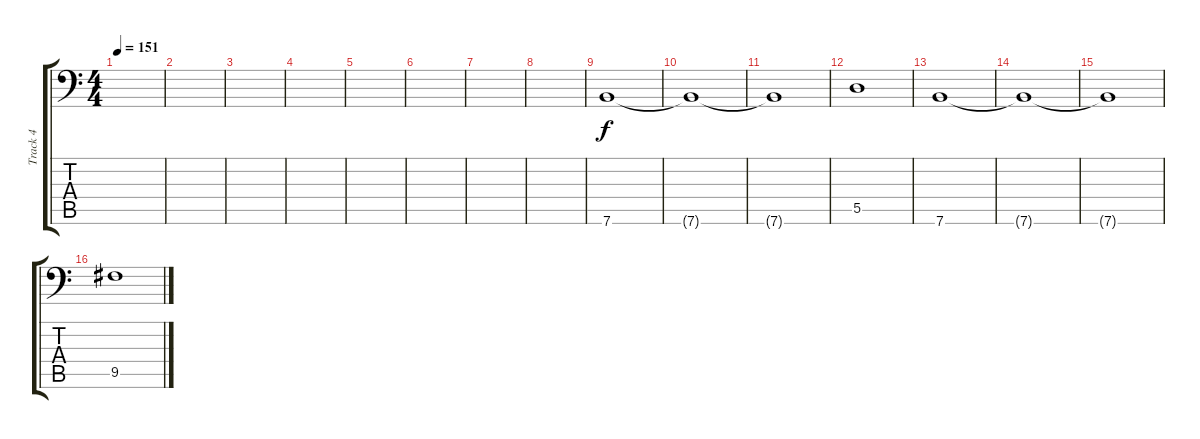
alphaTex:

\track ("Track 4" "Track 4") {instrument distortionguitar}
\staff {score tabs}
\tuning (E3 B2 G2 D2 A1 E1) {hide}
\ts (4 4)
\tempo 151
\clef f4
\ks c
|
|
|
|
|
|
|
|
7.6.1 |
7.6{t}.1 |
7.6{t}.1 |
5.5.1 |
7.6.1 |
7.6{t}.1 |
7.6{t}.1 |
9.5.1
